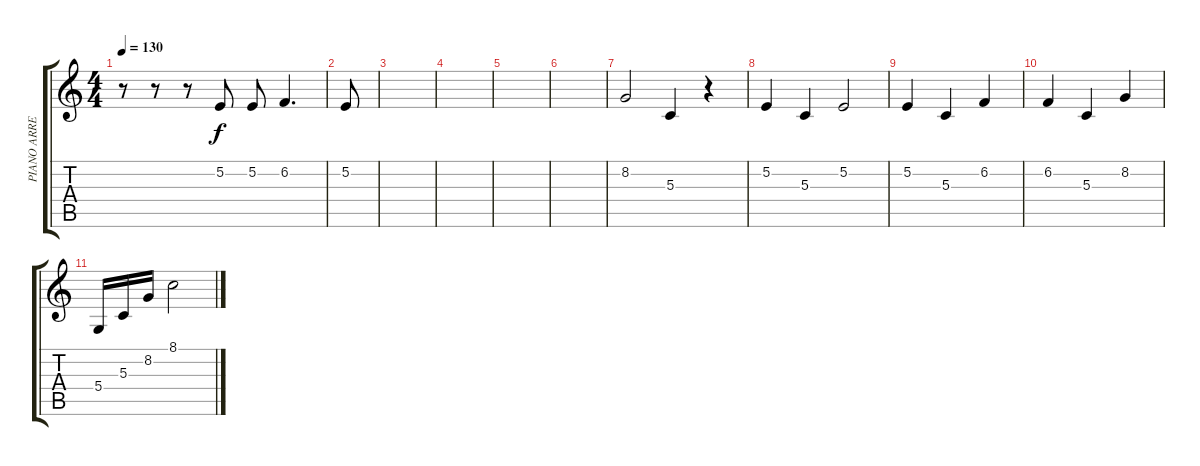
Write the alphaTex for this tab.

\track ("PIANO ARREGLOS" "PIANO ARRE") {mute instrument brightacousticpiano}
\staff {score tabs}
\tuning (E4 B3 G3 D3 A2 E2) {hide}
\ts (4 4)
\tempo 130
\clef g2
\ks c
r.8{dy f} r.8 r.8 5.2.8 5.2.8 6.2.4{d} |
5.2.8 |
|
|
|
|
8.2.2 5.3.4 r.4 |
5.2.4 5.3.4 5.2.2 |
5.2.4 5.3.4 6.2.4 |
6.2.4 5.3.4 8.2.4 |
5.4.16 5.3.16 8.2.16 8.1.2
